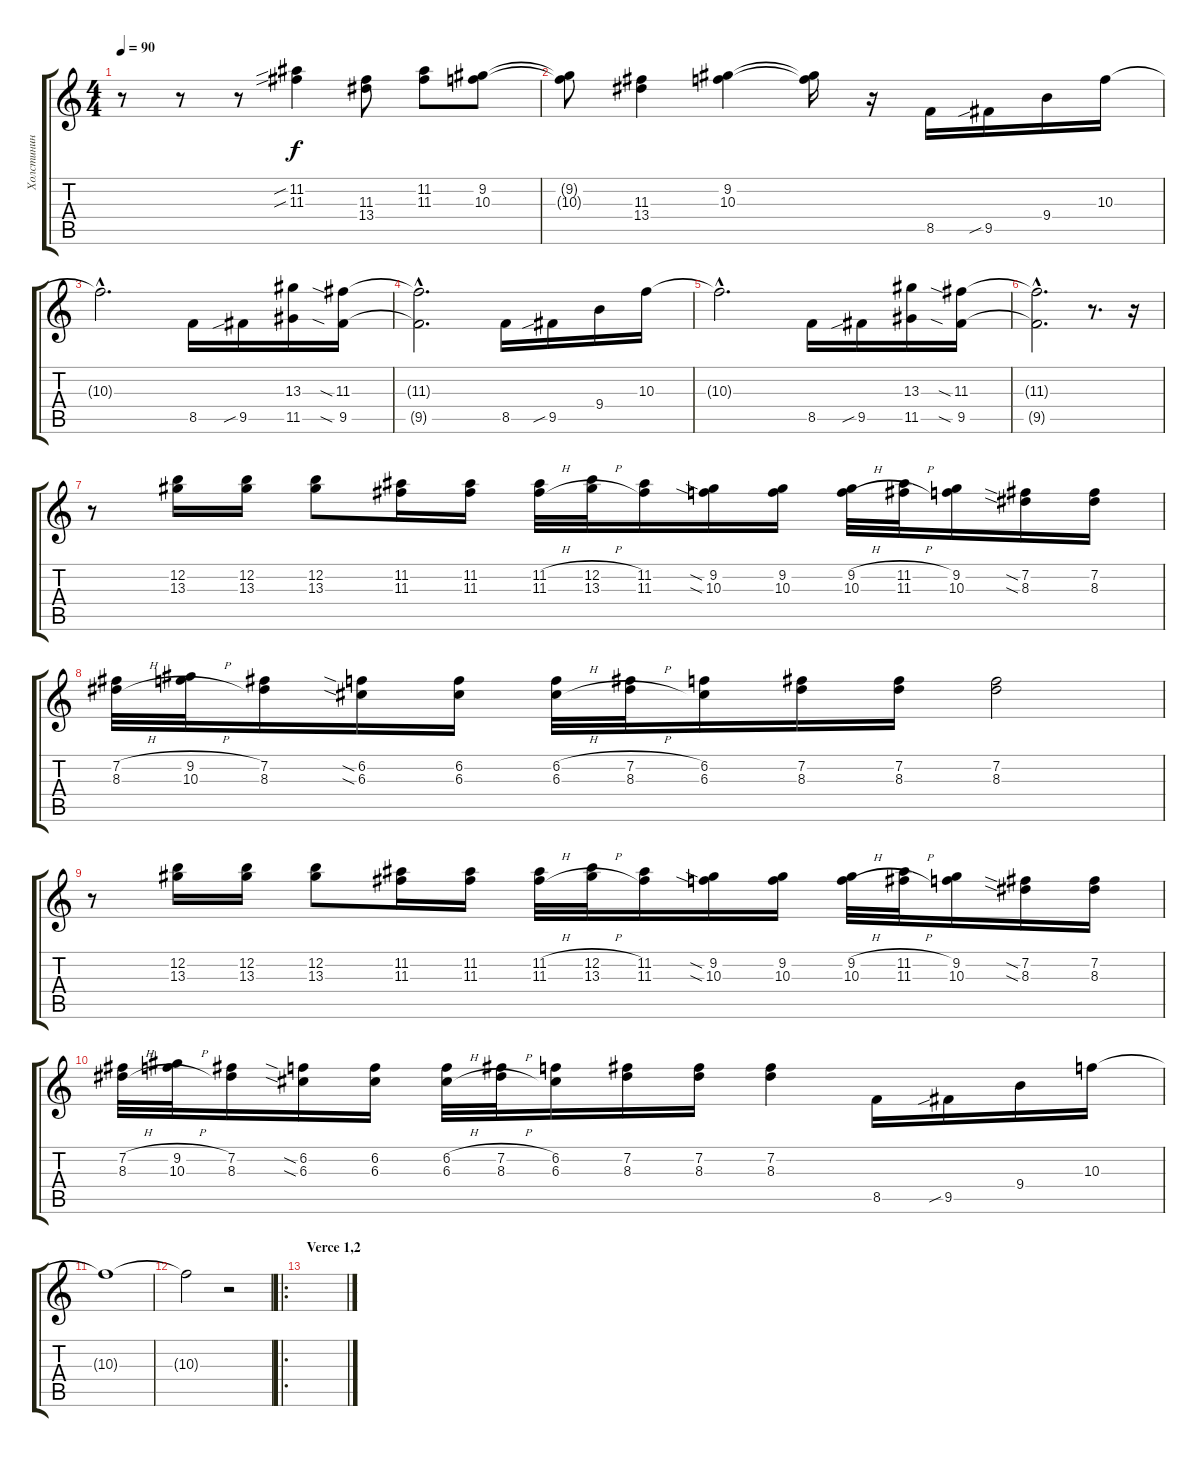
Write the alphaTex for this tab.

\track ("Холстинин" "Холстинин") {instrument overdrivenguitar}
\staff {score tabs}
\tuning (E4 B3 G3 D3 A2 E2) {hide}
\ts (4 4)
\tempo 90
\clef g2
\ks c
r.8{dy f} r.8 r.8 (11.2{sib} 11.3{sib}).4 (11.3 13.4).8 (11.2 11.3).8 (9.2 10.3).8 |
(9.2{t} 10.3{t}).8 (11.3 13.4).4 (9.2 10.3).4 (9.2{t} 10.3{t}).16 r.16 8.5.16 9.5{sib}.16 9.4.16 10.3.16 |
10.3{hac t}.2{d} 8.5.16 9.5{sib}.16 (13.3 11.5).16 (11.3{sia} 9.5{sia}).16 |
(11.3{hac t} 9.5{hac t}).2{d} 8.5.16 9.5{sib}.16 9.4.16 10.3.16 |
10.3{hac t}.2{d} 8.5.16 9.5{sib}.16 (13.3 11.5).16 (11.3{sia} 9.5{sia}).16 |
(11.3{hac t} 9.5{hac t}).2{d} r.8{d} r.16 |
r.8 (12.2 13.3).16 (12.2 13.3).16 (12.2 13.3).8 (11.2 11.3).16 (11.2 11.3).16 (11.2{h} 11.3{h}).32 (12.2{h} 13.3{h}).32 (11.2 11.3).16 (9.2{sia} 10.3{sia}).16 (9.2 10.3).16 (9.2{h} 10.3{h}).32 (11.2{h} 11.3{h}).32 (9.2 10.3).16 (7.2{sia} 8.3{sia}).16 (7.2 8.3).16 |
(7.2{h} 8.3{h}).32 (9.2{h} 10.3{h}).32 (7.2 8.3).16 (6.2{sia} 6.3{sia}).16 (6.2 6.3).16 (6.2{h} 6.3{h}).32 (7.2{h} 8.3{h}).32 (6.2 6.3).16 (7.2 8.3).16 (7.2 8.3).16 (7.2 8.3).2 |
r.8 (12.2 13.3).16 (12.2 13.3).16 (12.2 13.3).8 (11.2 11.3).16 (11.2 11.3).16 (11.2{h} 11.3{h}).32 (12.2{h} 13.3{h}).32 (11.2 11.3).16 (9.2{sia} 10.3{sia}).16 (9.2 10.3).16 (9.2{h} 10.3{h}).32 (11.2{h} 11.3{h}).32 (9.2 10.3).16 (7.2{sia} 8.3{sia}).16 (7.2 8.3).16 |
(7.2{h} 8.3{h}).32 (9.2{h} 10.3{h}).32 (7.2 8.3).16 (6.2{sia} 6.3{sia}).16 (6.2 6.3).16 (6.2{h} 6.3{h}).32 (7.2{h} 8.3{h}).32 (6.2 6.3).16 (7.2 8.3).16 (7.2 8.3).16 (7.2 8.3).4 8.5.16 9.5{sib}.16 9.4.16 10.3.16 |
10.3{t}.1 |
10.3{t}.2 r.2 |
\ro
\section ("" "Verce 1,2")
